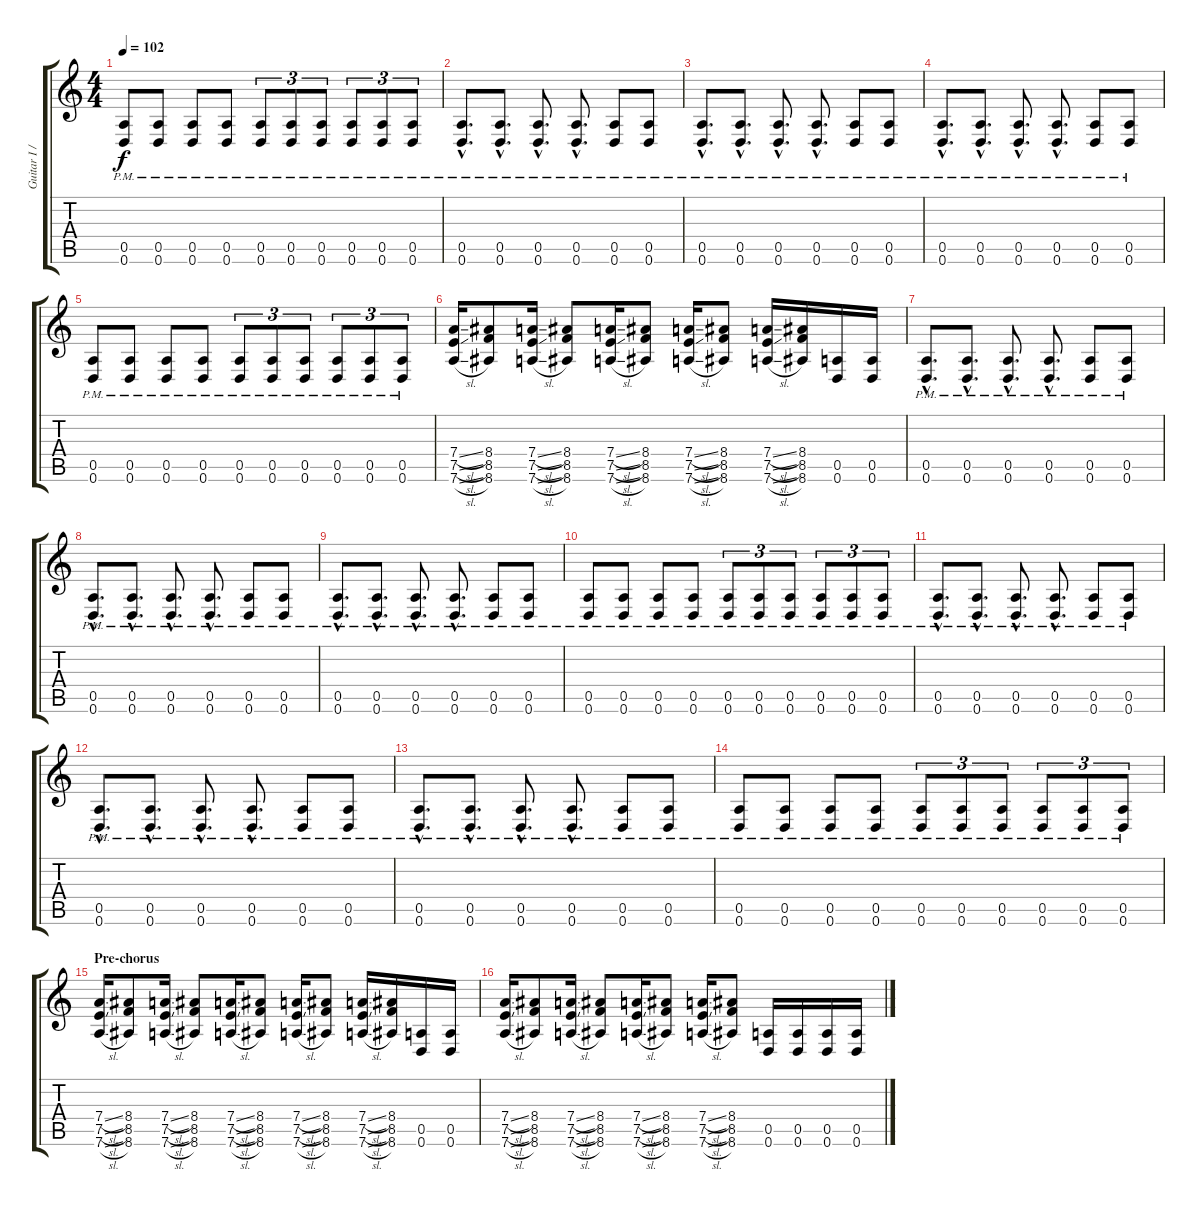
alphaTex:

\track ("Guitar I / Outro Strings" "Guitar I /") {instrument distortionguitar}
\staff {score tabs}
\tuning (E4 B3 G3 D3 A2 D2) {hide}
\ts (4 4)
\tempo 102
\clef g2
\ks c
(0.5{pm} 0.6{pm}).8{dy f} (0.5{pm} 0.6{pm}).8 (0.5{pm} 0.6{pm}).8 (0.5{pm} 0.6{pm}).8 (0.5{pm} 0.6{pm}).8{tu (3 2)} (0.5{pm} 0.6{pm}).8{tu (3 2)} (0.5{pm} 0.6{pm}).8{tu (3 2)} (0.5{pm} 0.6{pm}).8{tu (3 2)} (0.5{pm} 0.6{pm}).8{tu (3 2)} (0.5{pm} 0.6{pm}).8{tu (3 2)} |
(0.5{hac pm} 0.6{hac pm}).8{d} (0.5{hac pm} 0.6{hac pm}).8{d} (0.5{hac pm} 0.6{hac pm}).8{d} (0.5{hac pm} 0.6{hac pm}).8{d} (0.5{pm} 0.6{pm}).8 (0.5{pm} 0.6{pm}).8 |
(0.5{hac pm} 0.6{hac pm}).8{d} (0.5{hac pm} 0.6{hac pm}).8{d} (0.5{hac pm} 0.6{hac pm}).8{d} (0.5{hac pm} 0.6{hac pm}).8{d} (0.5{pm} 0.6{pm}).8 (0.5{pm} 0.6{pm}).8 |
(0.5{hac pm} 0.6{hac pm}).8{d} (0.5{hac pm} 0.6{hac pm}).8{d} (0.5{hac pm} 0.6{hac pm}).8{d} (0.5{hac pm} 0.6{hac pm}).8{d} (0.5{pm} 0.6{pm}).8 (0.5{pm} 0.6{pm}).8 |
(0.5{pm} 0.6{pm}).8 (0.5{pm} 0.6{pm}).8 (0.5{pm} 0.6{pm}).8 (0.5{pm} 0.6{pm}).8 (0.5{pm} 0.6{pm}).8{tu (3 2)} (0.5{pm} 0.6{pm}).8{tu (3 2)} (0.5{pm} 0.6{pm}).8{tu (3 2)} (0.5{pm} 0.6{pm}).8{tu (3 2)} (0.5{pm} 0.6{pm}).8{tu (3 2)} (0.5{pm} 0.6{pm}).8{tu (3 2)} |
(7.4{sl} 7.5{sl} 7.6{sl}).16 (8.4 8.5 8.6).8 (7.4{sl} 7.5{sl} 7.6{sl}).16 (8.4 8.5 8.6).8 (7.4{sl} 7.5{sl} 7.6{sl}).16 (8.4 8.5 8.6).8 (7.4{sl} 7.5{sl} 7.6{sl}).16 (8.4 8.5 8.6).8 (7.4{sl} 7.5{sl} 7.6{sl}).16 (8.4 8.5 8.6).16 (0.5 0.6).16 (0.5 0.6).16 |
(0.5{hac pm} 0.6{hac pm}).8{d} (0.5{hac pm} 0.6{hac pm}).8{d} (0.5{hac pm} 0.6{hac pm}).8{d} (0.5{hac pm} 0.6{hac pm}).8{d} (0.5{pm} 0.6{pm}).8 (0.5{pm} 0.6{pm}).8 |
(0.5{hac pm} 0.6{hac pm}).8{d} (0.5{hac pm} 0.6{hac pm}).8{d} (0.5{hac pm} 0.6{hac pm}).8{d} (0.5{hac pm} 0.6{hac pm}).8{d} (0.5{pm} 0.6{pm}).8 (0.5{pm} 0.6{pm}).8 |
(0.5{hac pm} 0.6{hac pm}).8{d} (0.5{hac pm} 0.6{hac pm}).8{d} (0.5{hac pm} 0.6{hac pm}).8{d} (0.5{hac pm} 0.6{hac pm}).8{d} (0.5{pm} 0.6{pm}).8 (0.5{pm} 0.6{pm}).8 |
(0.5{pm} 0.6{pm}).8 (0.5{pm} 0.6{pm}).8 (0.5{pm} 0.6{pm}).8 (0.5{pm} 0.6{pm}).8 (0.5{pm} 0.6{pm}).8{tu (3 2)} (0.5{pm} 0.6{pm}).8{tu (3 2)} (0.5{pm} 0.6{pm}).8{tu (3 2)} (0.5{pm} 0.6{pm}).8{tu (3 2)} (0.5{pm} 0.6{pm}).8{tu (3 2)} (0.5{pm} 0.6{pm}).8{tu (3 2)} |
(0.5{hac pm} 0.6{hac pm}).8{d} (0.5{hac pm} 0.6{hac pm}).8{d} (0.5{hac pm} 0.6{hac pm}).8{d} (0.5{hac pm} 0.6{hac pm}).8{d} (0.5{pm} 0.6{pm}).8 (0.5{pm} 0.6{pm}).8 |
(0.5{hac pm} 0.6{hac pm}).8{d} (0.5{hac pm} 0.6{hac pm}).8{d} (0.5{hac pm} 0.6{hac pm}).8{d} (0.5{hac pm} 0.6{hac pm}).8{d} (0.5{pm} 0.6{pm}).8 (0.5{pm} 0.6{pm}).8 |
(0.5{hac pm} 0.6{hac pm}).8{d} (0.5{hac pm} 0.6{hac pm}).8{d} (0.5{hac pm} 0.6{hac pm}).8{d} (0.5{hac pm} 0.6{hac pm}).8{d} (0.5{pm} 0.6{pm}).8 (0.5{pm} 0.6{pm}).8 |
(0.5{pm} 0.6{pm}).8 (0.5{pm} 0.6{pm}).8 (0.5{pm} 0.6{pm}).8 (0.5{pm} 0.6{pm}).8 (0.5{pm} 0.6{pm}).8{tu (3 2)} (0.5{pm} 0.6{pm}).8{tu (3 2)} (0.5{pm} 0.6{pm}).8{tu (3 2)} (0.5{pm} 0.6{pm}).8{tu (3 2)} (0.5{pm} 0.6{pm}).8{tu (3 2)} (0.5{pm} 0.6{pm}).8{tu (3 2)} |
\section ("" "Pre-chorus")
(7.4{sl} 7.5{sl} 7.6{sl}).16 (8.4 8.5 8.6).8 (7.4{sl} 7.5{sl} 7.6{sl}).16 (8.4 8.5 8.6).8 (7.4{sl} 7.5{sl} 7.6{sl}).16 (8.4 8.5 8.6).8 (7.4{sl} 7.5{sl} 7.6{sl}).16 (8.4 8.5 8.6).8 (7.4{sl} 7.5{sl} 7.6{sl}).16 (8.4 8.5 8.6).16 (0.5 0.6).16 (0.5 0.6).16 |
(7.4{sl} 7.5{sl} 7.6{sl}).16 (8.4 8.5 8.6).8 (7.4{sl} 7.5{sl} 7.6{sl}).16 (8.4 8.5 8.6).8 (7.4{sl} 7.5{sl} 7.6{sl}).16 (8.4 8.5 8.6).8 (7.4{sl} 7.5{sl} 7.6{sl}).16 (8.4 8.5 8.6).8 (0.5 0.6).16 (0.5 0.6).16 (0.5 0.6).16 (0.5 0.6).16
